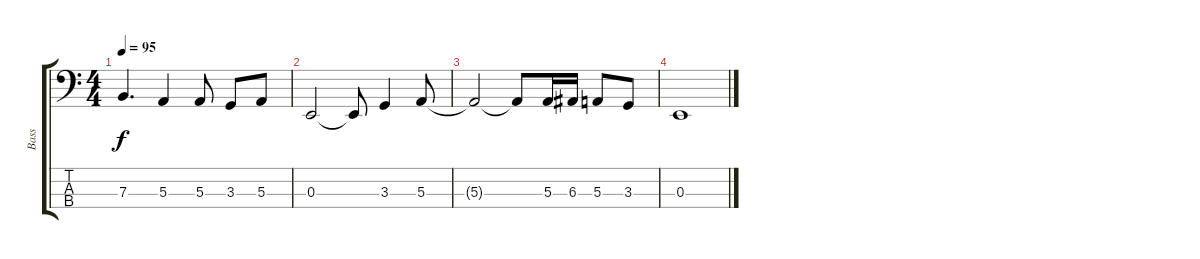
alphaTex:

\track ("Bass" "Bass") {instrument acousticbass}
\staff {score tabs}
\tuning (D2 A1 E1 B0) {hide}
\ts (4 4)
\tempo 95
\clef f4
\ks c
7.3.4{d dy f} 5.3.4 5.3.8 3.3.8 5.3.8 |
0.3.2 0.3{t}.8 3.3.4 5.3.8 |
5.3{t}.2 5.3{t}.8 5.3.16 6.3.16 5.3.8 3.3.8 |
0.3.1
